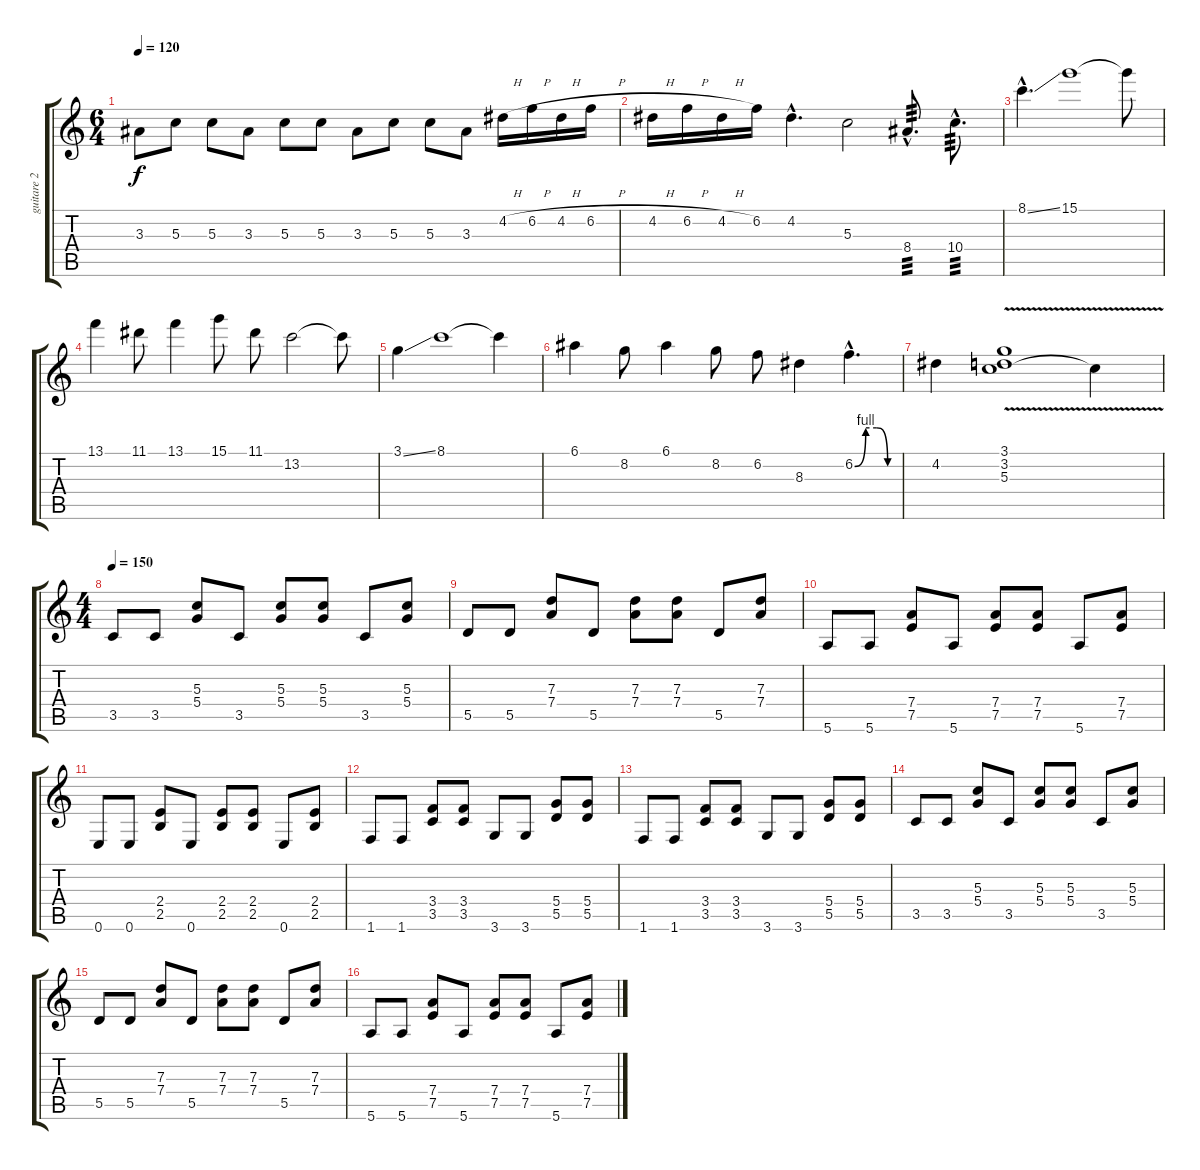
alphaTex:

\track ("guitare 2" "guitare 2") {instrument acousticguitarnylon}
\staff {score tabs}
\tuning (E4 B3 G3 D3 A2 E2) {hide}
\ts (6 4)
\tempo 120
\clef g2
\ks c
3.3.8{dy f} 5.3.8 5.3.8 3.3.8 5.3.8 5.3.8 3.3.8 5.3.8 5.3.8 3.3.8 4.2{h}.16 6.2{h}.16 4.2{h}.16 6.2{h}.16 |
4.2{h}.16 6.2{h}.16 4.2{h}.16 6.2.16 4.2{hac}.4{d} 5.3.2 8.4{hac}.8{d tp 3} 10.4{hac}.8{d tp 3} |
8.1{ss hac}.4{d} 15.1.1 15.1{t}.8 |
13.1.4 11.1.8 13.1.4 15.1.8 11.1.8 13.2.2 13.2{t}.8 |
3.1{ss}.4 8.1.1 8.1{t}.4 |
6.1.4 8.2.8 6.1.4 8.2.8 6.2.8 8.3.4 6.2{be (custom 0 0 15 4 30 4 45 0 60 0) hac}.4{d} |
4.2.4 (3.1{v} 3.2{v} 5.3{v}).1 5.3{t}.4 |
\ts (4 4)
\tempo 150
3.5.8{instrument overdrivenguitar} 3.5.8 (5.3 5.4).8 3.5.8 (5.3 5.4).8 (5.3 5.4).8 3.5.8 (5.3 5.4).8 |
5.5.8 5.5.8 (7.3 7.4).8 5.5.8 (7.3 7.4).8 (7.3 7.4).8 5.5.8 (7.3 7.4).8 |
5.6.8 5.6.8 (7.4 7.5).8 5.6.8 (7.4 7.5).8 (7.4 7.5).8 5.6.8 (7.4 7.5).8 |
0.6.8 0.6.8 (2.4 2.5).8 0.6.8 (2.4 2.5).8 (2.4 2.5).8 0.6.8 (2.4 2.5).8 |
1.6.8 1.6.8 (3.4 3.5).8 (3.4 3.5).8 3.6.8 3.6.8 (5.4 5.5).8 (5.4 5.5).8 |
1.6.8 1.6.8 (3.4 3.5).8 (3.4 3.5).8 3.6.8 3.6.8 (5.4 5.5).8 (5.4 5.5).8 |
3.5.8 3.5.8 (5.3 5.4).8 3.5.8 (5.3 5.4).8 (5.3 5.4).8 3.5.8 (5.3 5.4).8 |
5.5.8 5.5.8 (7.3 7.4).8 5.5.8 (7.3 7.4).8 (7.3 7.4).8 5.5.8 (7.3 7.4).8 |
5.6.8 5.6.8 (7.4 7.5).8 5.6.8 (7.4 7.5).8 (7.4 7.5).8 5.6.8 (7.4 7.5).8
